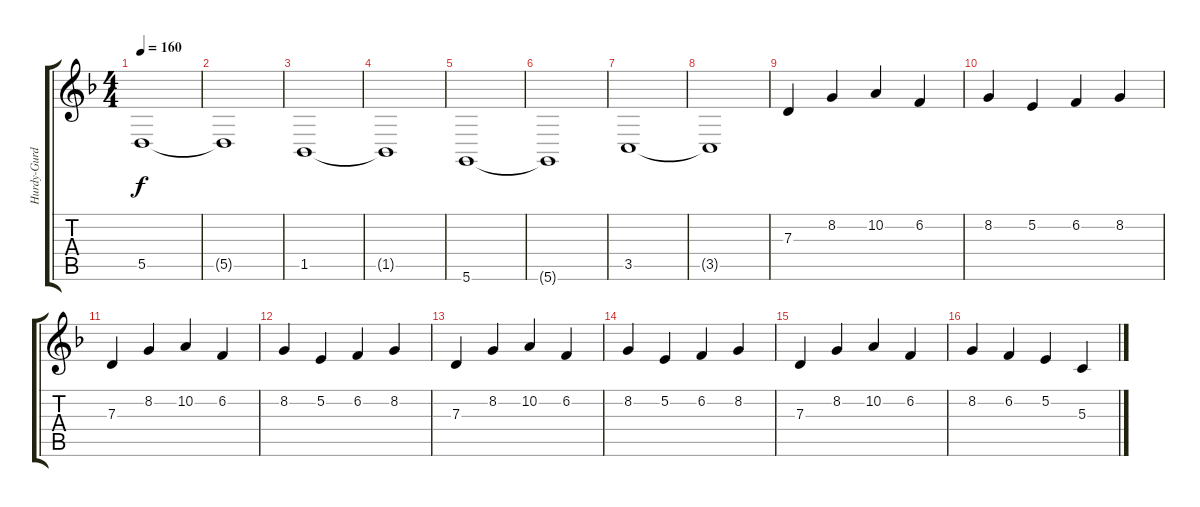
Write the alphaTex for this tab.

\track ("Hurdy-Gurdy/Bagpipe" "Hurdy-Gurd") {instrument bagpipe}
\staff {score tabs}
\tuning (E4 B3 G3 D3 A2 D2) {hide}
\ts (4 4)
\tempo 160
\clef g2
\ks dminor
5.5.1{dy f} |
5.5{t}.1 |
1.5.1 |
1.5{t}.1 |
5.6.1 |
5.6{t}.1 |
3.5.1 |
3.5{t}.1 |
7.3.4 8.2.4 10.2.4 6.2.4 |
8.2.4 5.2.4 6.2.4 8.2.4 |
7.3.4 8.2.4 10.2.4 6.2.4 |
8.2.4 5.2.4 6.2.4 8.2.4 |
7.3.4 8.2.4 10.2.4 6.2.4 |
8.2.4 5.2.4 6.2.4 8.2.4 |
7.3.4 8.2.4 10.2.4 6.2.4 |
8.2.4 6.2.4 5.2.4 5.3.4
